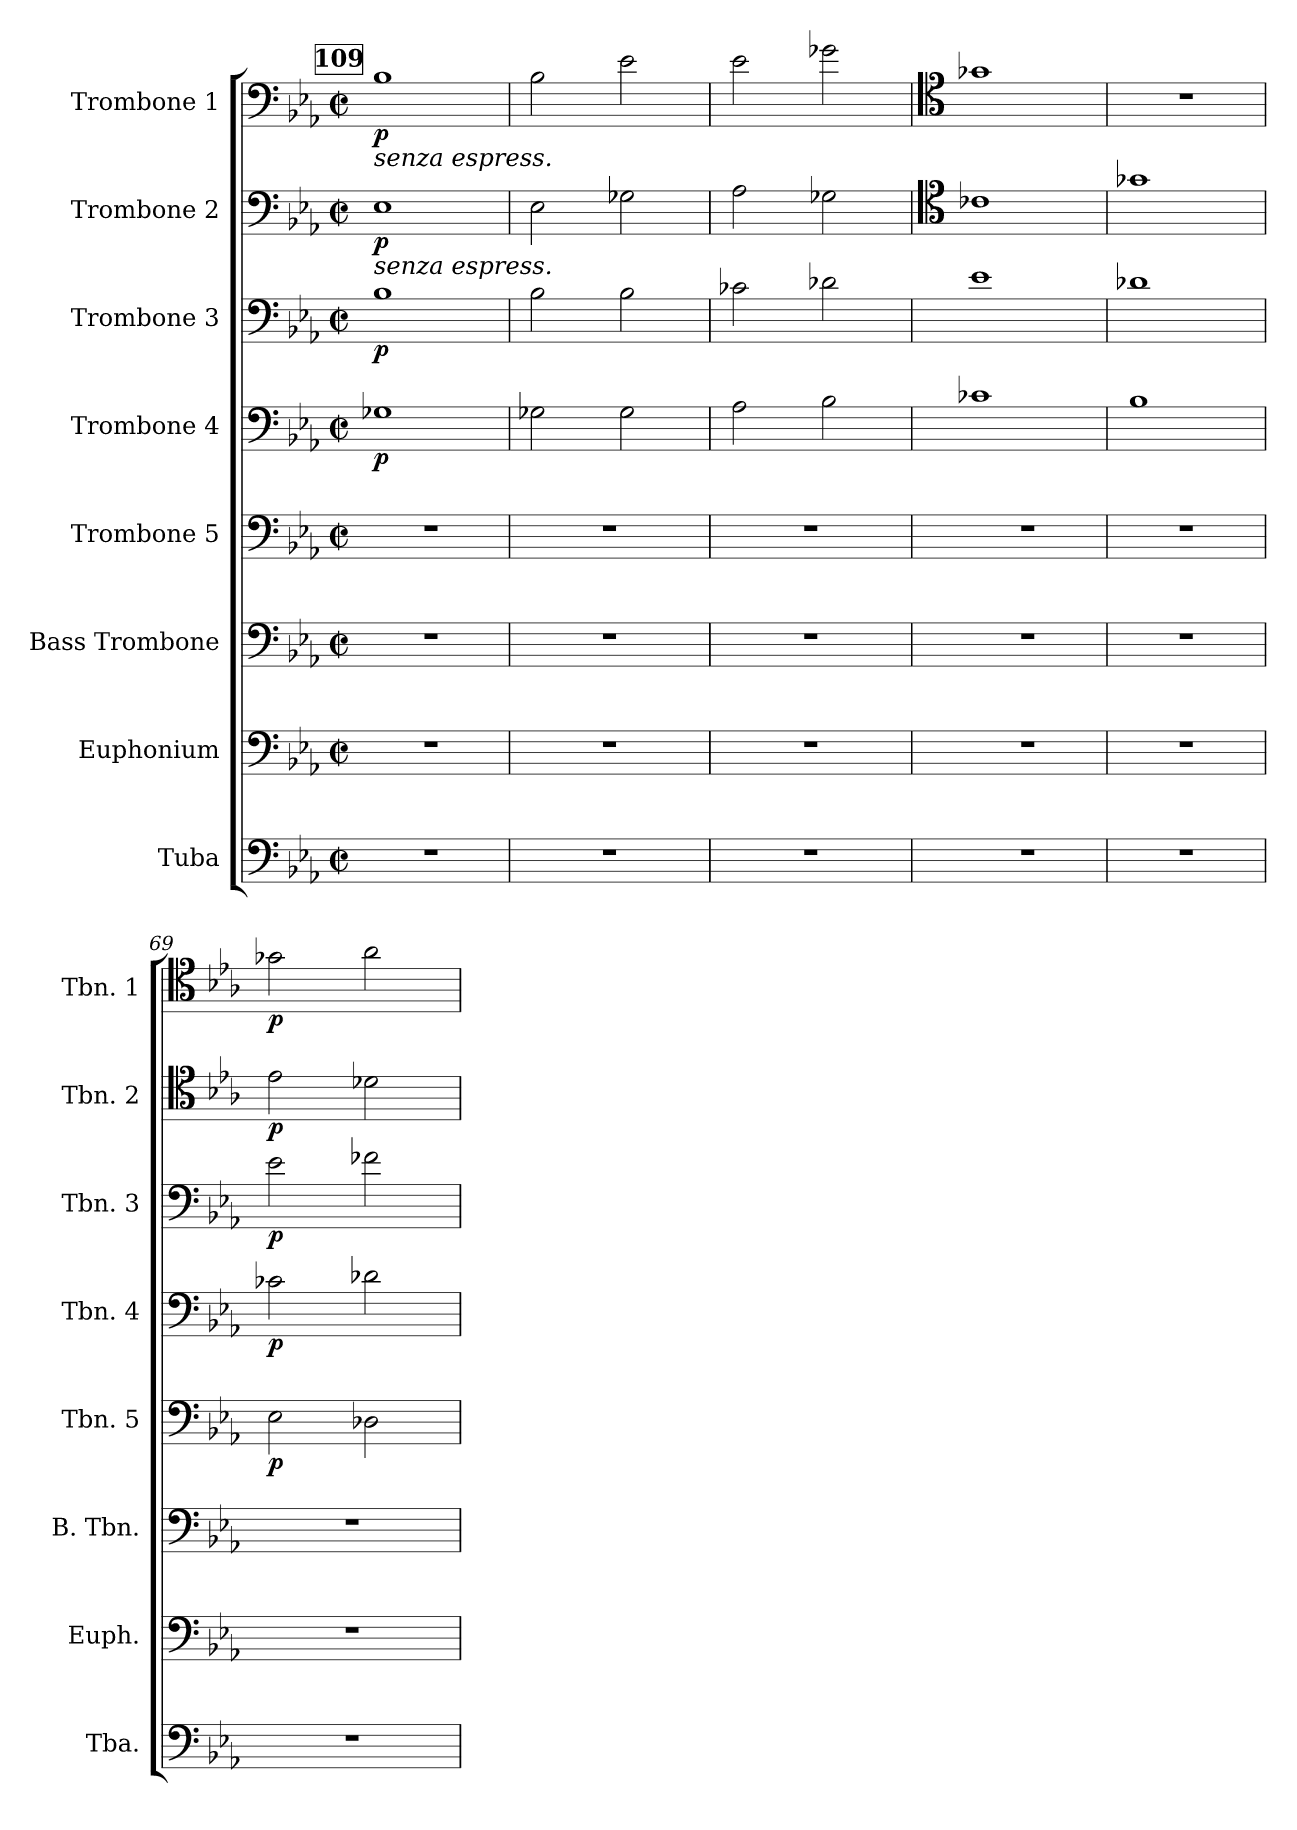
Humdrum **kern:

**kern	**kern	**kern	**kern	**dynam	**kern	**dynam	**kern	**dynam	**kern	**dynam	**kern	**dynam
*part8	*part7	*part6	*part5	*part5	*part4	*part4	*part3	*part3	*part2	*part2	*part1	*part1
*staff8	*staff7	*staff6	*staff5	*staff5	*staff4	*staff4	*staff3	*staff3	*staff2	*staff2	*staff1	*staff1
*I"Tuba	*I"Euphonium	*I"Bass Trombone	*I"Trombone 5	*	*I"Trombone 4	*	*I"Trombone 3	*	*I"Trombone 2	*	*I"Trombone 1	*
*I'Tba.	*I'Euph.	*I'B. Tbn.	*I'Tbn. 5	*	*I'Tbn. 4	*	*I'Tbn. 3	*	*I'Tbn. 2	*	*I'Tbn. 1	*
*clefF4	*clefF4	*clefF4	*clefF4	*	*clefF4	*	*clefF4	*	*clefF4	*	*clefF4	*
*k[b-e-a-]	*k[b-e-a-]	*k[b-e-a-]	*k[b-e-a-]	*	*k[b-e-a-]	*	*k[b-e-a-]	*	*k[b-e-a-]	*	*k[b-e-a-]	*
*M2/2	*M2/2	*M2/2	*M2/2	*	*M2/2	*	*M2/2	*	*M2/2	*	*M2/2	*
*met(c|)	*met(c|)	*met(c|)	*met(c|)	*	*met(c|)	*	*met(c|)	*	*met(c|)	*	*met(c|)	*
!!LO:REH:place=s1:a:B:fs=14:t=109
=64	=64	=64	=64	=64	=64	=64	=64	=64	=64	=64	=64	=64
!	!	!	!	!	!	!	!	!	!	!	!LO:TX:b:i:t=senza espress.	!
!	!	!	!	!	!	!	!	!	!LO:TX:b:i:t=senza espress.	!	!	!
!	!	!	!	!	!	!LO:DY:b	!	!LO:DY:b	!	!LO:DY:b	!	!LO:DY:b
1r	1r	1r	1r	.	1G-X	p	1B-	p	1E-	p	1B-	p
=65	=65	=65	=65	=65	=65	=65	=65	=65	=65	=65	=65	=65
1r	1r	1r	1r	.	2G-X\	.	2B-\	.	2E-\	.	2B-\	.
.	.	.	.	.	2G-\	.	2B-\	.	2G-X\	.	2e-\	.
=66	=66	=66	=66	=66	=66	=66	=66	=66	=66	=66	=66	=66
1r	1r	1r	1r	.	2A-\	.	2c-X\	.	2A-\	.	2e-\	.
.	.	.	.	.	2B-\	.	2d-X\	.	2G-X\	.	2g-X\	.
=67	=67	=67	=67	=67	=67	=67	=67	=67	=67	=67	=67	=67
*	*	*	*	*	*	*	*	*	*clefC4	*	*clefC4	*
1r	1r	1r	1r	.	1c-X	.	1e-	.	1c-X	.	1g-X	.
=68	=68	=68	=68	=68	=68	=68	=68	=68	=68	=68	=68	=68
1r	1r	1r	1r	.	1B-	.	1d-X	.	1g-X	.	1r	.
=69	=69	=69	=69	=69	=69	=69	=69	=69	=69	=69	=69	=69
!	!	!	!	!LO:DY:b	!	!LO:DY:b	!	!LO:DY:b	!	!LO:DY:b	!	!LO:DY:b
1r	1r	1r	2E-\	p	2c-X\	p	2e-\	p	2e-\	p	2g-X\	p
.	.	.	2D-X\	.	2d-X\	.	2f-X\	.	2d-X\	.	2a-\	.
=	=	=	=	=	=	=	=	=	=	=	=	=
*-	*-	*-	*-	*-	*-	*-	*-	*-	*-	*-	*-	*-
